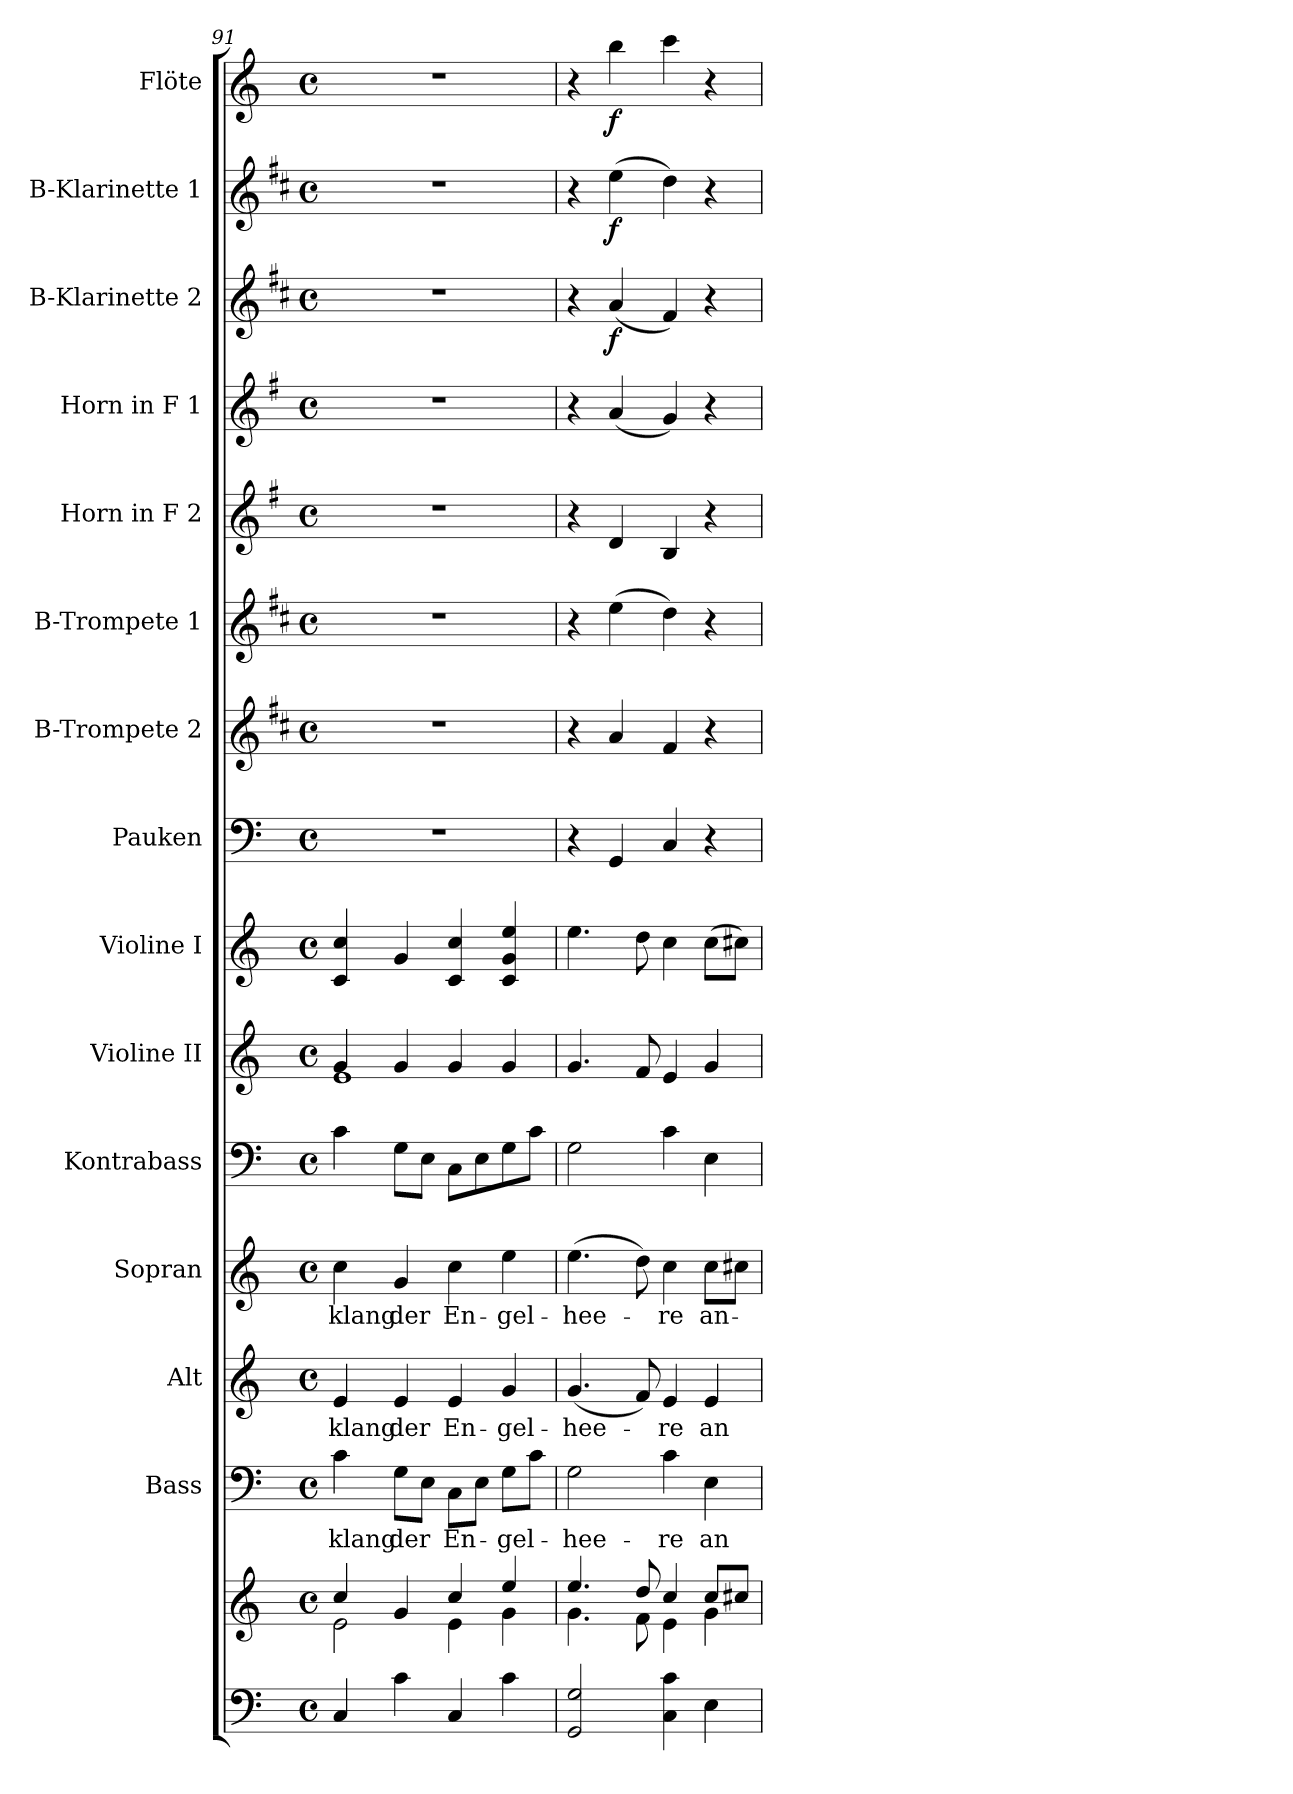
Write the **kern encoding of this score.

**kern	**kern	**kern	**text	**kern	**text	**kern	**text	**kern	**kern	**kern	**kern	**kern	**kern	**kern	**kern	**kern	**dynam	**kern	**dynam	**kern	**dynam
*part15	*part15	*part14	*part14	*part13	*part13	*part12	*part12	*part11	*part10	*part9	*part8	*part7	*part6	*part5	*part4	*part3	*part3	*part2	*part2	*part1	*part1
*staff16	*staff15	*staff14	*staff14	*staff13	*staff13	*staff12	*staff12	*staff11	*staff10	*staff9	*staff8	*staff7	*staff6	*staff5	*staff4	*staff3	*staff3	*staff2	*staff2	*staff1	*staff1
*	*	*I"Bass	*	*I"Alt	*	*I"Sopran	*	*I"Kontrabass	*I"Violine II	*I"Violine I	*I"Pauken	*I"B-Trompete 2	*I"B-Trompete 1	*I"Horn in F 2	*I"Horn in F 1	*I"B-Klarinette 2	*	*I"B-Klarinette 1	*	*I"Flöte	*
*	*	*I'B.	*	*I'A.	*	*I'S.	*	*I'Kb.	*I'Vl. II	*I'Vl. I	*I'Pk.	*I'B Trp. 2	*I'B Trp. 1	*	*	*I'B Kl. 2	*	*I'B Kl. 1	*	*I'Fl.	*
!!LO:PB:g=z
*clefF4	*clefG2	*clefF4	*	*clefG2	*	*clefG2	*	*clefF4	*clefG2	*clefG2	*clefF4	*clefG2	*clefG2	*clefG2	*clefG2	*clefG2	*	*clefG2	*	*clefG2	*
*	*	*	*	*	*	*	*	*ITrd7c12	*	*	*	*ITrd1c2	*ITrd1c2	*ITrd4c7	*ITrd4c7	*ITrd1c2	*	*ITrd1c2	*	*	*
*k[]	*k[]	*k[]	*	*k[]	*	*k[]	*	*k[]	*k[]	*k[]	*k[]	*k[]	*k[]	*k[]	*k[]	*k[]	*	*k[]	*	*k[]	*
*C:	*C:	*C:	*	*C:	*	*C:	*	*C:	*C:	*C:	*C:	*C:	*C:	*C:	*C:	*C:	*	*C:	*	*C:	*
*M4/4	*M4/4	*M4/4	*	*M4/4	*	*M4/4	*	*M4/4	*M4/4	*M4/4	*M4/4	*M4/4	*M4/4	*M4/4	*M4/4	*M4/4	*	*M4/4	*	*M4/4	*
*met(c)	*met(c)	*met(c)	*	*met(c)	*	*met(c)	*	*met(c)	*met(c)	*met(c)	*met(c)	*met(c)	*met(c)	*met(c)	*met(c)	*met(c)	*	*met(c)	*	*met(c)	*
=91	=91	=91	=91	=91	=91	=91	=91	=91	=91	=91	=91	=91	=91	=91	=91	=91	=91	=91	=91	=91	=91
*	*^	*	*	*	*	*	*	*	*	*	*	*	*	*	*	*	*	*	*	*	*
!	!	!	!	!LO:LY:b	!	!LO:LY:b	!	!LO:LY:b	!	!	!	!	!	!	!	!	!	!	!	!	!	!
*	*	*	*	*	*	*	*	*	*	*^	*	*	*	*	*	*	*	*	*	*	*	*
4C/	4cc/	2e\	4c\	klang	4e/	klang	4cc\	klang	4C\	4g/	1e	4c/ 4cc/	1r	1r	1r	1r	1r	1r	.	1r	.	1r	.
!	!	!	!	!LO:LY:b	!	!LO:LY:b	!	!LO:LY:b	!	!	!	!	!	!	!	!	!	!	!	!	!	!	!
4c\	4g/	.	8G\L	der	4e/	der	4g/	der	8GG\L	4g/	.	4g/	.	.	.	.	.	.	.	.	.	.	.
.	.	.	8E\J	.	.	.	.	.	8EE\J	.	.	.	.	.	.	.	.	.	.	.	.	.	.
!	!	!	!	!LO:LY:b	!	!LO:LY:b	!	!LO:LY:b	!	!	!	!	!	!	!	!	!	!	!	!	!	!	!
4C/	4cc/	4e\	8C\L	En-	4e/	En-	4cc\	En-	8CC\L	4g/	.	4c/ 4cc/	.	.	.	.	.	.	.	.	.	.	.
.	.	.	8E\J	.	.	.	.	.	8EE\	.	.	.	.	.	.	.	.	.	.	.	.	.	.
!	!	!	!	!LO:LY:b	!	!LO:LY:b	!	!LO:LY:b	!	!	!	!	!	!	!	!	!	!	!	!	!	!	!
4c\	4ee/	4g\	8G\L	-gel-	4g/	-gel-	4ee\	-gel-	8GG\	4g/	.	4c/ 4g/ 4ee/	.	.	.	.	.	.	.	.	.	.	.
.	.	.	8c\J	.	.	.	.	.	8C\J	.	.	.	.	.	.	.	.	.	.	.	.	.	.
*	*	*	*	*	*	*	*	*	*	*v	*v	*	*	*	*	*	*	*	*	*	*	*	*
=92	=92	=92	=92	=92	=92	=92	=92	=92	=92	=92	=92	=92	=92	=92	=92	=92	=92	=92	=92	=92	=92	=92
!	!	!	!	!LO:LY:b	!	!LO:LY:b	!	!LO:LY:b	!	!	!	!	!	!	!	!	!	!	!	!	!	!
2GG/ 2G/	4.ee/	4.g\	2G\	-hee-	(<4.g/	-hee-	(>4.ee\	-hee-	2GG\	4.g/	4.ee\	4r	4r	4r	4r	4r	4r	.	4r	.	4r	.
!	!	!	!	!	!	!	!	!	!	!	!	!	!	!	!	!	!	!LO:DY:b	!	!LO:DY:b	!	!LO:DY:b
.	.	.	.	.	.	.	.	.	.	.	.	4GG/	4g/	(>4dd\	4G/	(<4d/	(<4g/	f	(>4dd\	f	4bb\	f
.	8dd/	8f\	.	.	8f/)	.	8dd\)	.	.	8f/	8dd\	.	.	.	.	.	.	.	.	.	.	.
!	!	!	!	!LO:LY:b	!	!LO:LY:b	!	!LO:LY:b	!	!	!	!	!	!	!	!	!	!	!	!	!	!
4C\ 4c\	4cc/	4e\	4c\	-re	4e/	-re	4cc\	-re	4C\	4e/	4cc\	4C/	4e/	4cc\)	4E/	4c/)	4e/)	.	4cc\)	.	4ccc\	.
!	!	!	!	!LO:LY:b	!	!LO:LY:b	!	!LO:LY:b	!	!	!	!	!	!	!	!	!	!	!	!	!	!
4E\	8cc/L	4g\	4E\	an-	4e/	an-	8cc\L	an-	4EE\	4g/	(>8cc\L	4r	4r	4r	4r	4r	4r	.	4r	.	4r	.
.	8cc#X/J	.	.	.	.	.	8cc#X\J	.	.	.	8cc#X\J)	.	.	.	.	.	.	.	.	.	.	.
*	*v	*v	*	*	*	*	*	*	*	*	*	*	*	*	*	*	*	*	*	*	*	*
=	=	=	=	=	=	=	=	=	=	=	=	=	=	=	=	=	=	=	=	=	=
*-	*-	*-	*-	*-	*-	*-	*-	*-	*-	*-	*-	*-	*-	*-	*-	*-	*-	*-	*-	*-	*-
